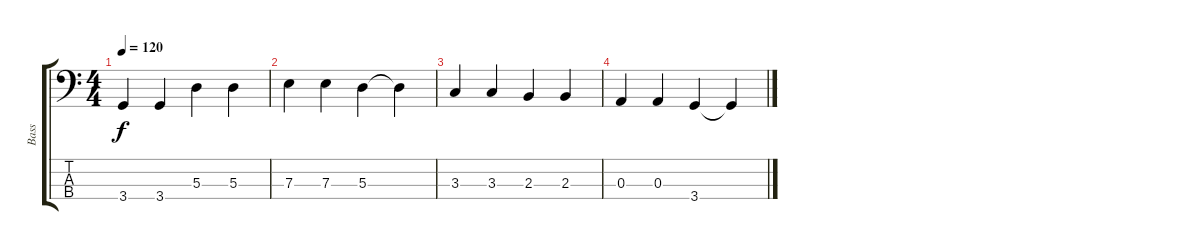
\track ("Bass" "Bass") {instrument electricbasspick}
\staff {score tabs}
\tuning (G2 D2 A1 E1) {hide}
\ts (4 4)
\tempo 120
\clef f4
\ks c
3.4.4{dy f} 3.4.4 5.3.4 5.3.4 |
7.3.4 7.3.4 5.3.4 5.3{t}.4 |
3.3.4 3.3.4 2.3.4 2.3.4 |
0.3.4 0.3.4 3.4.4 3.4{t}.4
